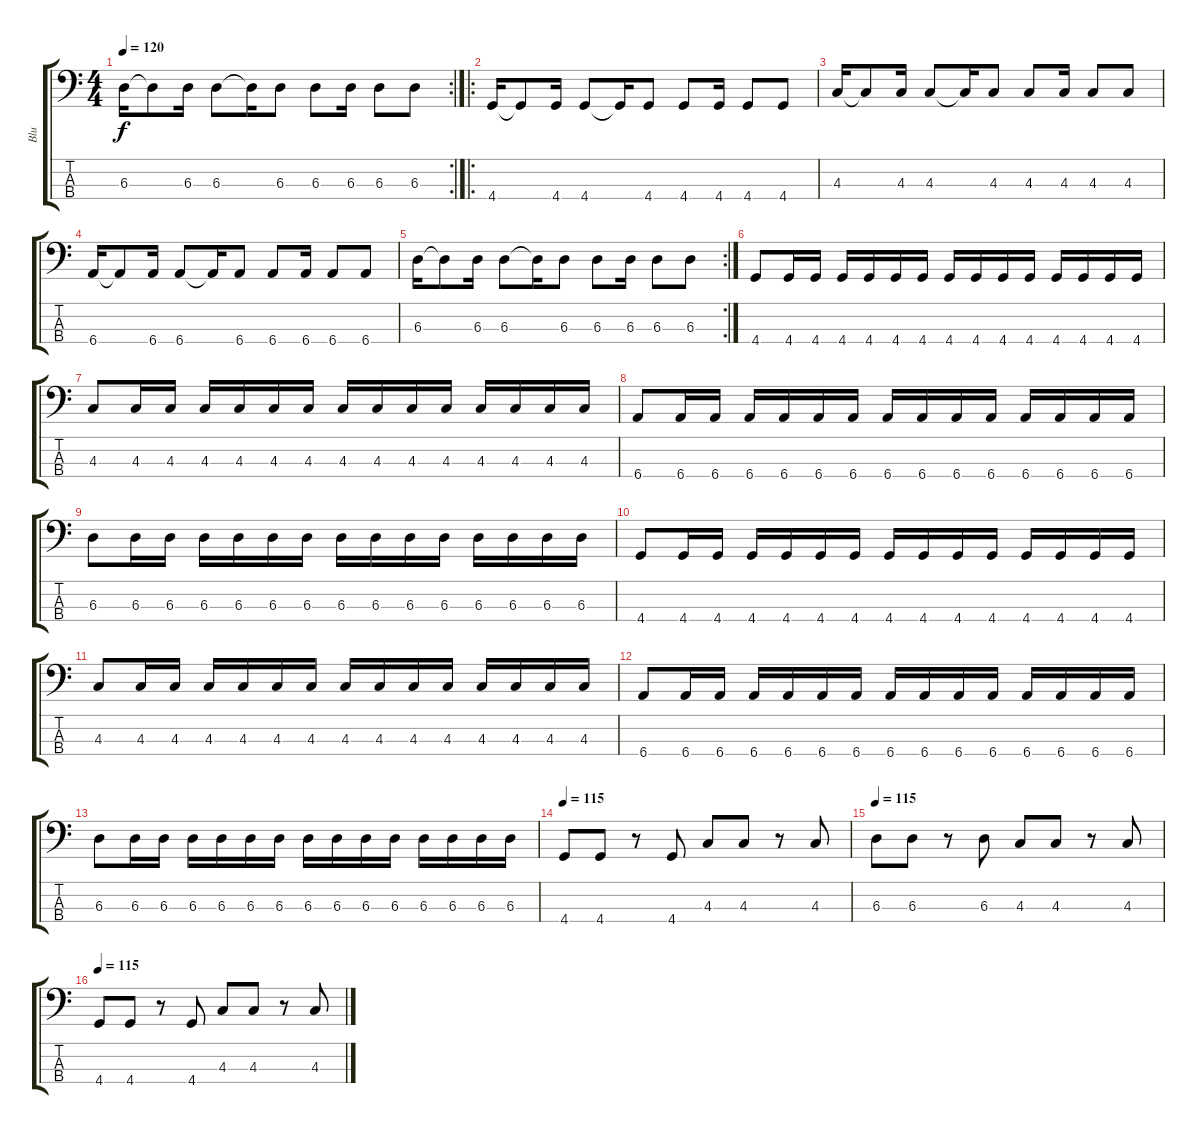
\track ("Blu" "Blu") {instrument electricbasspick}
\staff {score tabs}
\tuning (Gb2 Db2 Ab1 Eb1) {hide}
\rc 2
\ts (4 4)
\tempo 120
\clef f4
\ks c
6.3.16{dy f} 6.3{t}.8 6.3.16 6.3.8 6.3{t}.16 6.3.8 6.3.8 6.3.16 6.3.8 6.3.8 |
\ro
4.4.16 4.4{t}.8 4.4.16 4.4.8 4.4{t}.16 4.4.8 4.4.8 4.4.16 4.4.8 4.4.8 |
4.3.16 4.3{t}.8 4.3.16 4.3.8 4.3{t}.16 4.3.8 4.3.8 4.3.16 4.3.8 4.3.8 |
6.4.16 6.4{t}.8 6.4.16 6.4.8 6.4{t}.16 6.4.8 6.4.8 6.4.16 6.4.8 6.4.8 |
\rc 2
6.3.16 6.3{t}.8 6.3.16 6.3.8 6.3{t}.16 6.3.8 6.3.8 6.3.16 6.3.8 6.3.8 |
4.4.8 4.4.16 4.4.16 4.4.16 4.4.16 4.4.16 4.4.16 4.4.16 4.4.16 4.4.16 4.4.16 4.4.16 4.4.16 4.4.16 4.4.16 |
4.3.8 4.3.16 4.3.16 4.3.16 4.3.16 4.3.16 4.3.16 4.3.16 4.3.16 4.3.16 4.3.16 4.3.16 4.3.16 4.3.16 4.3.16 |
6.4.8 6.4.16 6.4.16 6.4.16 6.4.16 6.4.16 6.4.16 6.4.16 6.4.16 6.4.16 6.4.16 6.4.16 6.4.16 6.4.16 6.4.16 |
6.3.8 6.3.16 6.3.16 6.3.16 6.3.16 6.3.16 6.3.16 6.3.16 6.3.16 6.3.16 6.3.16 6.3.16 6.3.16 6.3.16 6.3.16 |
4.4.8 4.4.16 4.4.16 4.4.16 4.4.16 4.4.16 4.4.16 4.4.16 4.4.16 4.4.16 4.4.16 4.4.16 4.4.16 4.4.16 4.4.16 |
4.3.8 4.3.16 4.3.16 4.3.16 4.3.16 4.3.16 4.3.16 4.3.16 4.3.16 4.3.16 4.3.16 4.3.16 4.3.16 4.3.16 4.3.16 |
6.4.8 6.4.16 6.4.16 6.4.16 6.4.16 6.4.16 6.4.16 6.4.16 6.4.16 6.4.16 6.4.16 6.4.16 6.4.16 6.4.16 6.4.16 |
6.3.8 6.3.16 6.3.16 6.3.16 6.3.16 6.3.16 6.3.16 6.3.16 6.3.16 6.3.16 6.3.16 6.3.16 6.3.16 6.3.16 6.3.16 |
\tempo 115
4.4.8 4.4.8 r.8 4.4.8 4.3.8 4.3.8 r.8 4.3.8 |
\tempo 115
6.3.8 6.3.8 r.8 6.3.8 4.3.8 4.3.8 r.8 4.3.8 |
\tempo 115
4.4.8 4.4.8 r.8 4.4.8 4.3.8 4.3.8 r.8 4.3.8
